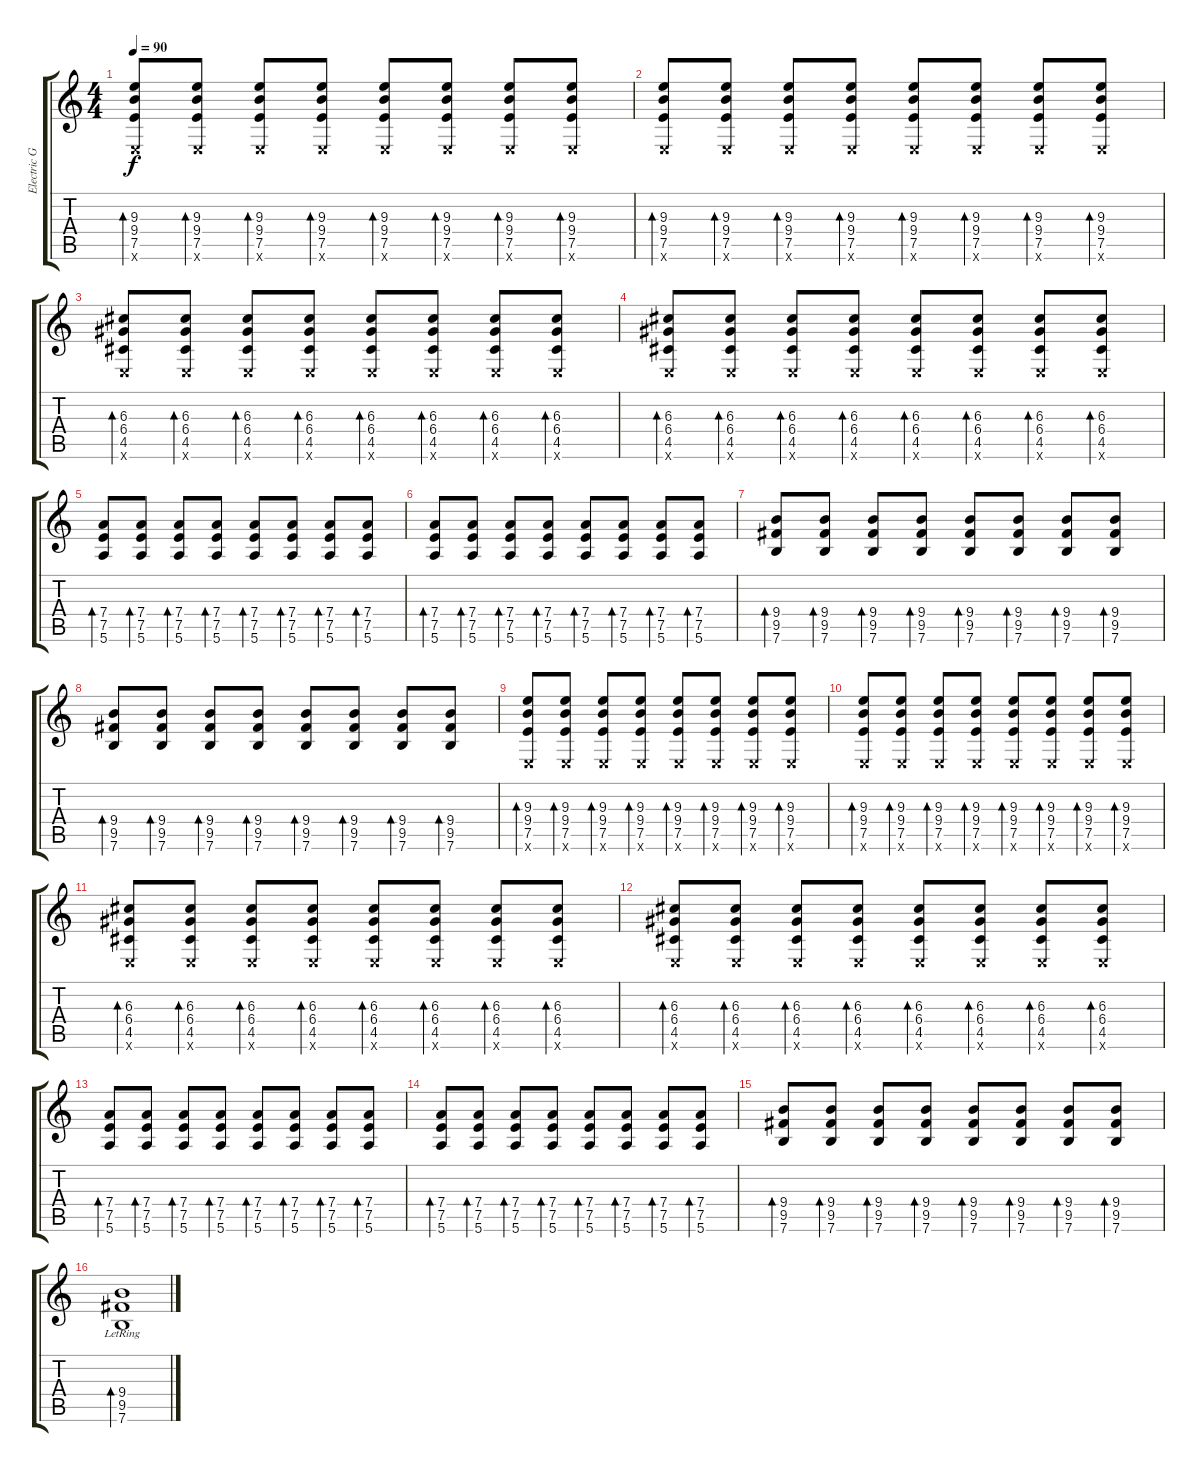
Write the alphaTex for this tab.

\track ("Electric Guitar" "Electric G") {instrument electricguitarclean}
\staff {score tabs}
\tuning (E4 B3 G3 D3 A2 E2) {hide}
\ts (4 4)
\tempo 90
\clef g2
\ks c
(9.3 9.4 7.5 0.6{x}).8{bd 30 dy f} (9.3 9.4 7.5 0.6{x}).8{bd 30} (9.3 9.4 7.5 0.6{x}).8{bd 30} (9.3 9.4 7.5 0.6{x}).8{bd 30} (9.3 9.4 7.5 0.6{x}).8{bd 30} (9.3 9.4 7.5 0.6{x}).8{bd 30} (9.3 9.4 7.5 0.6{x}).8{bd 30} (9.3 9.4 7.5 0.6{x}).8{bd 30} |
(9.3 9.4 7.5 0.6{x}).8{bd 30} (9.3 9.4 7.5 0.6{x}).8{bd 30} (9.3 9.4 7.5 0.6{x}).8{bd 30} (9.3 9.4 7.5 0.6{x}).8{bd 30} (9.3 9.4 7.5 0.6{x}).8{bd 30} (9.3 9.4 7.5 0.6{x}).8{bd 30} (9.3 9.4 7.5 0.6{x}).8{bd 30} (9.3 9.4 7.5 0.6{x}).8{bd 30} |
(6.3 6.4 4.5 0.6{x}).8{bd 30} (6.3 6.4 4.5 0.6{x}).8{bd 30} (6.3 6.4 4.5 0.6{x}).8{bd 30} (6.3 6.4 4.5 0.6{x}).8{bd 30} (6.3 6.4 4.5 0.6{x}).8{bd 30} (6.3 6.4 4.5 0.6{x}).8{bd 30} (6.3 6.4 4.5 0.6{x}).8{bd 30} (6.3 6.4 4.5 0.6{x}).8{bd 30} |
(6.3 6.4 4.5 0.6{x}).8{bd 30} (6.3 6.4 4.5 0.6{x}).8{bd 30} (6.3 6.4 4.5 0.6{x}).8{bd 30} (6.3 6.4 4.5 0.6{x}).8{bd 30} (6.3 6.4 4.5 0.6{x}).8{bd 30} (6.3 6.4 4.5 0.6{x}).8{bd 30} (6.3 6.4 4.5 0.6{x}).8{bd 30} (6.3 6.4 4.5 0.6{x}).8{bd 30} |
(7.4 7.5 5.6).8{bd 30} (7.4 7.5 5.6).8{bd 30} (7.4 7.5 5.6).8{bd 30} (7.4 7.5 5.6).8{bd 30} (7.4 7.5 5.6).8{bd 30} (7.4 7.5 5.6).8{bd 30} (7.4 7.5 5.6).8{bd 30} (7.4 7.5 5.6).8{bd 30} |
(7.4 7.5 5.6).8{bd 30} (7.4 7.5 5.6).8{bd 30} (7.4 7.5 5.6).8{bd 30} (7.4 7.5 5.6).8{bd 30} (7.4 7.5 5.6).8{bd 30} (7.4 7.5 5.6).8{bd 30} (7.4 7.5 5.6).8{bd 30} (7.4 7.5 5.6).8{bd 30} |
(9.4 9.5 7.6).8{bd 30} (9.4 9.5 7.6).8{bd 30} (9.4 9.5 7.6).8{bd 30} (9.4 9.5 7.6).8{bd 30} (9.4 9.5 7.6).8{bd 30} (9.4 9.5 7.6).8{bd 30} (9.4 9.5 7.6).8{bd 30} (9.4 9.5 7.6).8{bd 30} |
(9.4 9.5 7.6).8{bd 30} (9.4 9.5 7.6).8{bd 30} (9.4 9.5 7.6).8{bd 30} (9.4 9.5 7.6).8{bd 30} (9.4 9.5 7.6).8{bd 30} (9.4 9.5 7.6).8{bd 30} (9.4 9.5 7.6).8{bd 30} (9.4 9.5 7.6).8{bd 30} |
(9.3 9.4 7.5 0.6{x}).8{bd 30} (9.3 9.4 7.5 0.6{x}).8{bd 30} (9.3 9.4 7.5 0.6{x}).8{bd 30} (9.3 9.4 7.5 0.6{x}).8{bd 30} (9.3 9.4 7.5 0.6{x}).8{bd 30} (9.3 9.4 7.5 0.6{x}).8{bd 30} (9.3 9.4 7.5 0.6{x}).8{bd 30} (9.3 9.4 7.5 0.6{x}).8{bd 30} |
(9.3 9.4 7.5 0.6{x}).8{bd 30} (9.3 9.4 7.5 0.6{x}).8{bd 30} (9.3 9.4 7.5 0.6{x}).8{bd 30} (9.3 9.4 7.5 0.6{x}).8{bd 30} (9.3 9.4 7.5 0.6{x}).8{bd 30} (9.3 9.4 7.5 0.6{x}).8{bd 30} (9.3 9.4 7.5 0.6{x}).8{bd 30} (9.3 9.4 7.5 0.6{x}).8{bd 30} |
(6.3 6.4 4.5 0.6{x}).8{bd 30} (6.3 6.4 4.5 0.6{x}).8{bd 30} (6.3 6.4 4.5 0.6{x}).8{bd 30} (6.3 6.4 4.5 0.6{x}).8{bd 30} (6.3 6.4 4.5 0.6{x}).8{bd 30} (6.3 6.4 4.5 0.6{x}).8{bd 30} (6.3 6.4 4.5 0.6{x}).8{bd 30} (6.3 6.4 4.5 0.6{x}).8{bd 30} |
(6.3 6.4 4.5 0.6{x}).8{bd 30} (6.3 6.4 4.5 0.6{x}).8{bd 30} (6.3 6.4 4.5 0.6{x}).8{bd 30} (6.3 6.4 4.5 0.6{x}).8{bd 30} (6.3 6.4 4.5 0.6{x}).8{bd 30} (6.3 6.4 4.5 0.6{x}).8{bd 30} (6.3 6.4 4.5 0.6{x}).8{bd 30} (6.3 6.4 4.5 0.6{x}).8{bd 30} |
(7.4 7.5 5.6).8{bd 30} (7.4 7.5 5.6).8{bd 30} (7.4 7.5 5.6).8{bd 30} (7.4 7.5 5.6).8{bd 30} (7.4 7.5 5.6).8{bd 30} (7.4 7.5 5.6).8{bd 30} (7.4 7.5 5.6).8{bd 30} (7.4 7.5 5.6).8{bd 30} |
(7.4 7.5 5.6).8{bd 30} (7.4 7.5 5.6).8{bd 30} (7.4 7.5 5.6).8{bd 30} (7.4 7.5 5.6).8{bd 30} (7.4 7.5 5.6).8{bd 30} (7.4 7.5 5.6).8{bd 30} (7.4 7.5 5.6).8{bd 30} (7.4 7.5 5.6).8{bd 30} |
(9.4 9.5 7.6).8{bd 30} (9.4 9.5 7.6).8{bd 30} (9.4 9.5 7.6).8{bd 30} (9.4 9.5 7.6).8{bd 30} (9.4 9.5 7.6).8{bd 30} (9.4 9.5 7.6).8{bd 30} (9.4 9.5 7.6).8{bd 30} (9.4 9.5 7.6).8{bd 30} |
(9.4{lr} 9.5{lr} 7.6{lr}).1{bd 30}
